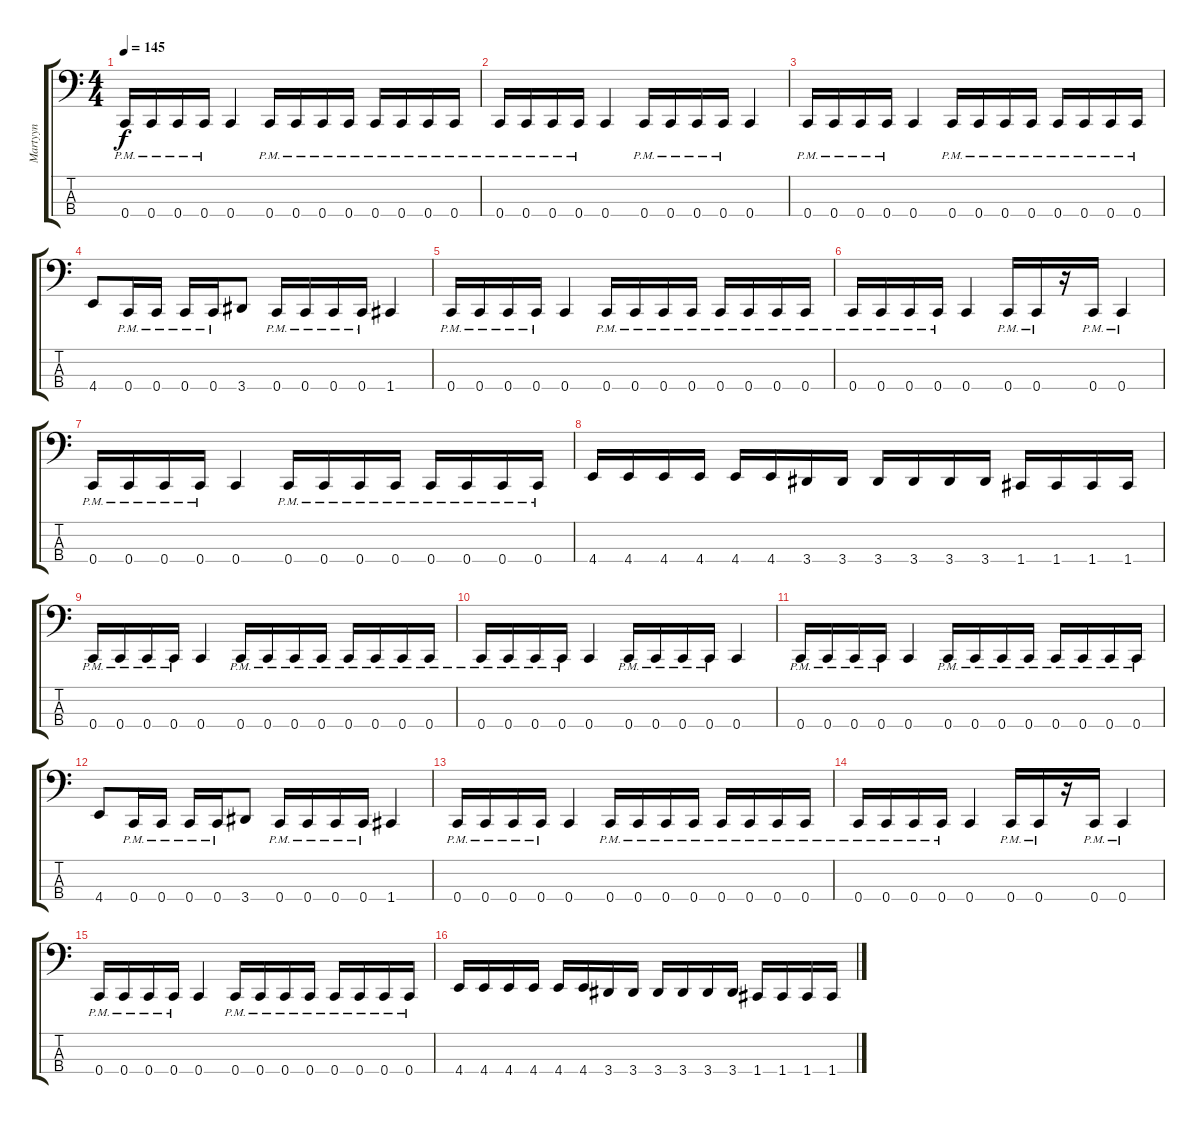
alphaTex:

\track ("Martyyn" "Martyyn") {instrument electricbasspick}
\staff {score tabs}
\tuning (F2 C2 G1 C1) {hide}
\ts (4 4)
\tempo 145
\clef f4
\ks c
0.4{pm}.16{dy f} 0.4{pm}.16 0.4{pm}.16 0.4{pm}.16 0.4.4 0.4{pm}.16 0.4{pm}.16 0.4{pm}.16 0.4{pm}.16 0.4{pm}.16 0.4{pm}.16 0.4{pm}.16 0.4{pm}.16 |
0.4{pm}.16 0.4{pm}.16 0.4{pm}.16 0.4{pm}.16 0.4.4 0.4{pm}.16 0.4{pm}.16 0.4{pm}.16 0.4{pm}.16 0.4.4 |
0.4{pm}.16 0.4{pm}.16 0.4{pm}.16 0.4{pm}.16 0.4.4 0.4{pm}.16 0.4{pm}.16 0.4{pm}.16 0.4{pm}.16 0.4{pm}.16 0.4{pm}.16 0.4{pm}.16 0.4{pm}.16 |
4.4.8 0.4{pm}.16 0.4{pm}.16 0.4{pm}.16 0.4{pm}.16 3.4.8 0.4{pm}.16 0.4{pm}.16 0.4{pm}.16 0.4{pm}.16 1.4.4 |
0.4{pm}.16 0.4{pm}.16 0.4{pm}.16 0.4{pm}.16 0.4.4 0.4{pm}.16 0.4{pm}.16 0.4{pm}.16 0.4{pm}.16 0.4{pm}.16 0.4{pm}.16 0.4{pm}.16 0.4{pm}.16 |
0.4{pm}.16 0.4{pm}.16 0.4{pm}.16 0.4{pm}.16 0.4.4 0.4{pm}.16 0.4{pm}.16 r.16 0.4{pm}.16 0.4{pm}.4 |
0.4{pm}.16 0.4{pm}.16 0.4{pm}.16 0.4{pm}.16 0.4.4 0.4{pm}.16 0.4{pm}.16 0.4{pm}.16 0.4{pm}.16 0.4{pm}.16 0.4{pm}.16 0.4{pm}.16 0.4{pm}.16 |
4.4.16 4.4.16 4.4.16 4.4.16 4.4.16 4.4.16 3.4.16 3.4.16 3.4.16 3.4.16 3.4.16 3.4.16 1.4.16 1.4.16 1.4.16 1.4.16 |
0.4{pm}.16 0.4{pm}.16 0.4{pm}.16 0.4{pm}.16 0.4.4 0.4{pm}.16 0.4{pm}.16 0.4{pm}.16 0.4{pm}.16 0.4{pm}.16 0.4{pm}.16 0.4{pm}.16 0.4{pm}.16 |
0.4{pm}.16 0.4{pm}.16 0.4{pm}.16 0.4{pm}.16 0.4.4 0.4{pm}.16 0.4{pm}.16 0.4{pm}.16 0.4{pm}.16 0.4.4 |
0.4{pm}.16 0.4{pm}.16 0.4{pm}.16 0.4{pm}.16 0.4.4 0.4{pm}.16 0.4{pm}.16 0.4{pm}.16 0.4{pm}.16 0.4{pm}.16 0.4{pm}.16 0.4{pm}.16 0.4{pm}.16 |
4.4.8 0.4{pm}.16 0.4{pm}.16 0.4{pm}.16 0.4{pm}.16 3.4.8 0.4{pm}.16 0.4{pm}.16 0.4{pm}.16 0.4{pm}.16 1.4.4 |
0.4{pm}.16 0.4{pm}.16 0.4{pm}.16 0.4{pm}.16 0.4.4 0.4{pm}.16 0.4{pm}.16 0.4{pm}.16 0.4{pm}.16 0.4{pm}.16 0.4{pm}.16 0.4{pm}.16 0.4{pm}.16 |
0.4{pm}.16 0.4{pm}.16 0.4{pm}.16 0.4{pm}.16 0.4.4 0.4{pm}.16 0.4{pm}.16 r.16 0.4{pm}.16 0.4{pm}.4 |
0.4{pm}.16 0.4{pm}.16 0.4{pm}.16 0.4{pm}.16 0.4.4 0.4{pm}.16 0.4{pm}.16 0.4{pm}.16 0.4{pm}.16 0.4{pm}.16 0.4{pm}.16 0.4{pm}.16 0.4{pm}.16 |
4.4.16 4.4.16 4.4.16 4.4.16 4.4.16 4.4.16 3.4.16 3.4.16 3.4.16 3.4.16 3.4.16 3.4.16 1.4.16 1.4.16 1.4.16 1.4.16
